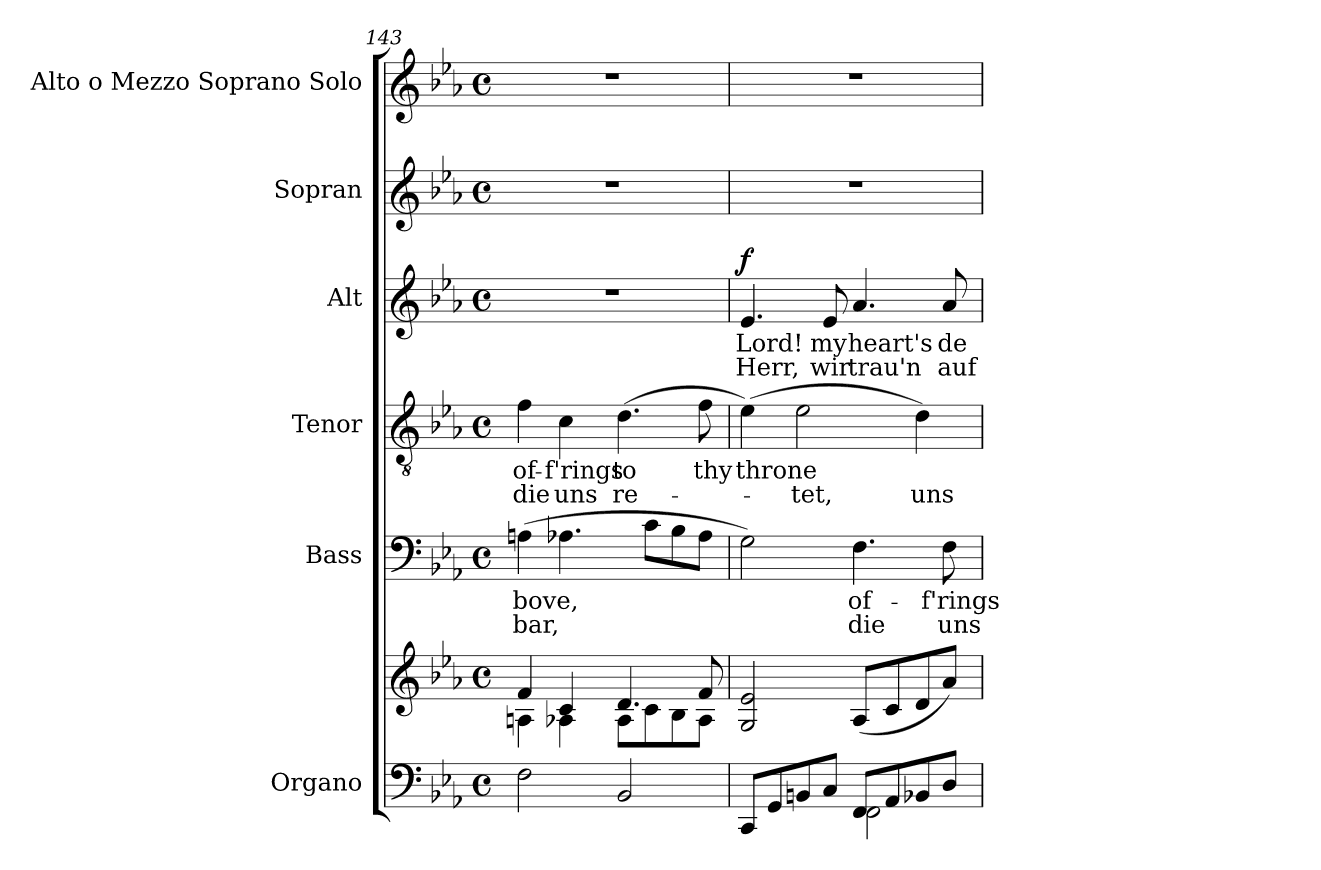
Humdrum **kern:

**kern	**kern	**kern	**text	**text	**kern	**text	**text	**kern	**text	**text	**dynam	**kern	**kern
*part6	*part6	*part5	*part5	*part5	*part4	*part4	*part4	*part3	*part3	*part3	*part3	*part2	*part1
*staff7	*staff6	*staff5	*staff5	*staff5	*staff4	*staff4	*staff4	*staff3	*staff3	*staff3	*staff3	*staff2	*staff1
*I"Organo	*	*I"Bass	*	*	*I"Tenor	*	*	*I"Alt	*	*	*	*I"Sopran	*I"Alto o Mezzo Soprano Solo
*	*	*I'B	*	*	*I'T	*	*	*I'A	*	*	*	*I'S	*I'S o l o
*clefF4	*clefG2	*clefF4	*	*	*clefGv2	*	*	*clefG2	*	*	*	*clefG2	*clefG2
*k[b-e-a-]	*k[b-e-a-]	*k[b-e-a-]	*	*	*k[b-e-a-]	*	*	*k[b-e-a-]	*	*	*	*k[b-e-a-]	*k[b-e-a-]
*M4/4	*M4/4	*M4/4	*	*	*M4/4	*	*	*M4/4	*	*	*	*M4/4	*M4/4
*met(c)	*met(c)	*met(c)	*	*	*met(c)	*	*	*met(c)	*	*	*	*met(c)	*met(c)
=143	=143	=143	=143	=143	=143	=143	=143	=143	=143	=143	=143	=143	=143
*	*^	*	*	*	*	*	*	*	*	*	*	*	*
2F\	4f/	4An\	(4An\	-bove,	-bar,	4f\	of-	die	1r	.	.	.	1r	1r
.	4c/	4A-X\	4.A-X\	.	.	4c\	-f'rings	uns	.	.	.	.	.	.
2BB-/	4.d/	8A-\L	.	.	.	(4.d\	to	re-	.	.	.	.	.	.
.	.	8c\	8c\L	.	.	.	.	.	.	.	.	.	.	.
.	.	8B-\	8B-\	.	.	.	.	.	.	.	.	.	.	.
.	8f/	8A-\J	8A-\J	.	.	8f\	thy	.	.	.	.	.	.	.
=144	=144	=144	=144	=144	=144	=144	=144	=144	=144	=144	=144	=144	=144	=144
*^	*	*	*	*	*	*	*	*	*	*	*	*	*	*
!	!	!	!	!	!	!	!	!	!	!	!	!	!LO:DY:a	!	!
*	*	*v	*v	*	*	*	*	*	*	*	*	*	*	*	*
8CC/L	2ryy	2G/ 2e-/	2G\)	.	.	(4e-\)	throne	.	4.e-/	Lord!	Herr,	f	1r	1r
8GG/	.	.	.	.	.	.	.	.	.	.	.	.	.	.
8BBn/	.	.	.	.	.	2e-\	.	-tet,	.	.	.	.	.	.
8C/J	.	.	.	.	.	.	.	.	8e-/	my	wir	.	.	.
8FF/L	2FF\	(8A-/L	4.F\	of-	die	.	.	.	4.a-/	heart's	trau'n	.	.	.
8AA-/	.	8c/	.	.	.	.	.	.	.	.	.	.	.	.
8BB-X/	.	8d/	.	.	.	4d\)	.	uns	.	.	.	.	.	.
8D/J	.	8a-/J)	8F\	-f'rings	uns	.	.	.	8a-/	de-	auf	.	.	.
*v	*v	*	*	*	*	*	*	*	*	*	*	*	*	*
=	=	=	=	=	=	=	=	=	=	=	=	=	=
*-	*-	*-	*-	*-	*-	*-	*-	*-	*-	*-	*-	*-	*-
